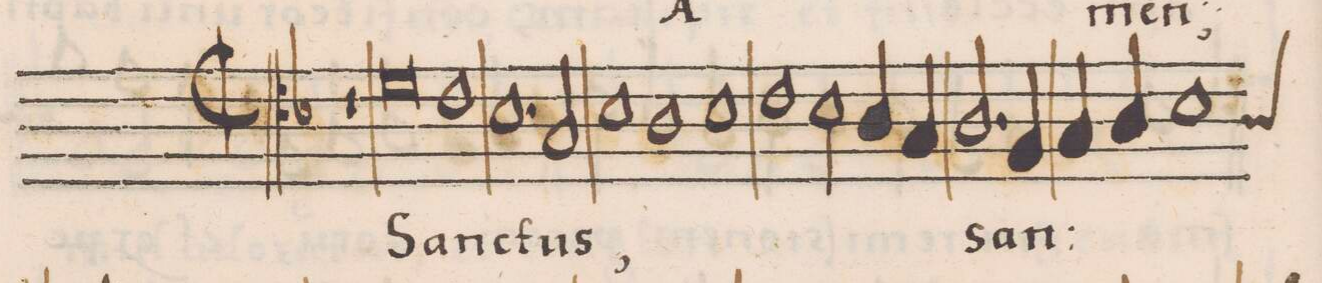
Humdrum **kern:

**kern	**text
*I"ALTVS	*
*clefC4	*
*k[b-]	*
*met(C|)	*
*M2/1	*
1r	.
0d\	San-
=2-	=2-
1c\	.
=3-	=3-
1.B-\	-ctus,
2G/	.
=4-	=4-
1B-\	.
1A\	.
=5-	=5-
1B-\	.
1c\	.
=6-	=6-
2B-\	.
4A/	.
4G/	.
2.A/	san:-
4F/	.
=7-	=7-
4G/	.
4A/	.
*custos:A	*
1B-\	.
*-	*-
